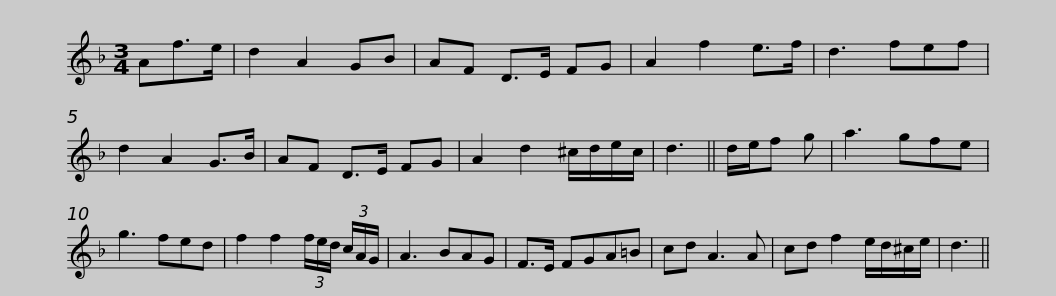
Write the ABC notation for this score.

X:1
L:1/8
M:3/4
I:linebreak $
K:Dmin
V:1 treble
V:1
 Af>e | d2 A2 GB | AF D>E FG | A2 f2 e>f | d3 fef | %5
 d2 A2 G>B | AF D>E FG | A2 d2 ^c/d/e/c/ | d3 ||$ d/e/f g | %10
 a3 gfe | g3 fed | f2 f2 (3f/e/d/ (3c/A/G/ | A3 BAG | F>E FGA=B | %15
 cd A3 A | cd f2 e/d/^c/e/ |$ d3 || %18
